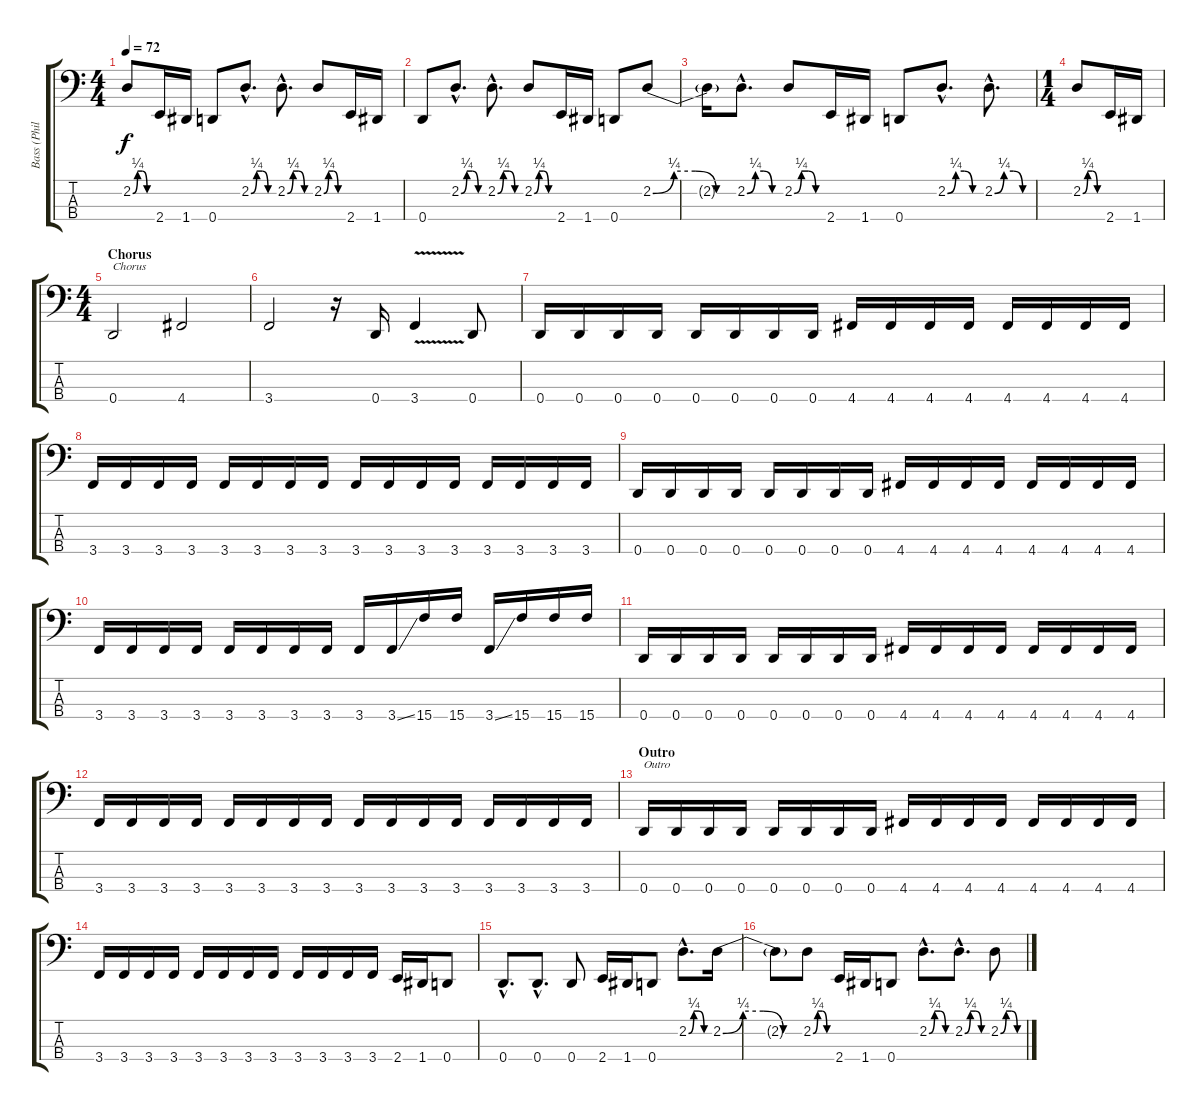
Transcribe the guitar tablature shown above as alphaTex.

\track ("Bass (Phil Lipscomb)" "Bass (Phil") {instrument slapbass2}
\staff {score tabs}
\tuning (F2 C2 G1 D1) {hide}
\ts (4 4)
\tempo 72
\clef f4
\ks c
2.2{be (custom 0 0 15 1 30 1 45 0 60 0)}.8{dy f} 2.4.16 1.4.16 0.4.8 2.2{be (custom 0 0 15 1 30 1 45 0 60 0) hac}.8{d} 2.2{be (custom 0 0 15 1 30 1 45 0 60 0) hac}.8{d} 2.2{be (custom 0 0 15 1 30 1 45 0 60 0)}.8 2.4.16 1.4.16 |
0.4.8 2.2{be (custom 0 0 15 1 30 1 45 0 60 0) hac}.8{d} 2.2{be (custom 0 0 15 1 30 1 45 0 60 0) hac}.8{d} 2.2{be (custom 0 0 15 1 30 1 45 0 60 0)}.8 2.4.16 1.4.16 0.4.8 2.2{be (custom 0 0 15 1 30 1 45 0 60 0)}.8 |
2.2{t}.16 2.2{be (custom 0 0 15 1 30 1 45 0 60 0) hac}.8{d} 2.2{be (custom 0 0 15 1 30 1 45 0 60 0)}.8 2.4.16 1.4.16 0.4.8 2.2{be (custom 0 0 15 1 30 1 45 0 60 0) hac}.8{d} 2.2{be (custom 0 0 15 1 30 1 45 0 60 0) hac}.8{d} |
\ts (1 4)
2.2{be (custom 0 0 15 1 30 1 45 0 60 0)}.8 2.4.16 1.4.16 |
\ts (4 4)
\section ("" "Chorus")
0.4.2{txt "Chorus"} 4.4.2 |
3.4.2 r.16 0.4.16 3.4{v}.4 0.4.8 |
0.4.16 0.4.16 0.4.16 0.4.16 0.4.16 0.4.16 0.4.16 0.4.16 4.4.16 4.4.16 4.4.16 4.4.16 4.4.16 4.4.16 4.4.16 4.4.16 |
3.4.16 3.4.16 3.4.16 3.4.16 3.4.16 3.4.16 3.4.16 3.4.16 3.4.16 3.4.16 3.4.16 3.4.16 3.4.16 3.4.16 3.4.16 3.4.16 |
0.4.16 0.4.16 0.4.16 0.4.16 0.4.16 0.4.16 0.4.16 0.4.16 4.4.16 4.4.16 4.4.16 4.4.16 4.4.16 4.4.16 4.4.16 4.4.16 |
3.4.16 3.4.16 3.4.16 3.4.16 3.4.16 3.4.16 3.4.16 3.4.16 3.4.16 3.4{ss}.16 15.4.16 15.4.16 3.4{ss}.16 15.4.16 15.4.16 15.4.16 |
0.4.16 0.4.16 0.4.16 0.4.16 0.4.16 0.4.16 0.4.16 0.4.16 4.4.16 4.4.16 4.4.16 4.4.16 4.4.16 4.4.16 4.4.16 4.4.16 |
3.4.16 3.4.16 3.4.16 3.4.16 3.4.16 3.4.16 3.4.16 3.4.16 3.4.16 3.4.16 3.4.16 3.4.16 3.4.16 3.4.16 3.4.16 3.4.16 |
\section ("" "Outro")
0.4.16{txt "Outro"} 0.4.16 0.4.16 0.4.16 0.4.16 0.4.16 0.4.16 0.4.16 4.4.16 4.4.16 4.4.16 4.4.16 4.4.16 4.4.16 4.4.16 4.4.16 |
3.4.16 3.4.16 3.4.16 3.4.16 3.4.16 3.4.16 3.4.16 3.4.16 3.4.16 3.4.16 3.4.16 3.4.16 2.4.16 1.4.16 0.4.8 |
0.4{hac}.8{d} 0.4{hac}.8{d} 0.4.8 2.4.16 1.4.16 0.4.8 2.2{be (custom 0 0 15 1 30 1 45 0 60 0) hac}.8{d} 2.2{be (custom 0 0 15 1 30 1 45 0 60 0)}.16 |
2.2{t}.8 2.2{be (custom 0 0 15 1 30 1 45 0 60 0)}.8 2.4.16 1.4.16 0.4.8 2.2{be (custom 0 0 15 1 30 1 45 0 60 0) hac}.8{d} 2.2{be (custom 0 0 15 1 30 1 45 0 60 0) hac}.8{d} 2.2{be (custom 0 0 15 1 30 1 45 0 60 0)}.8
